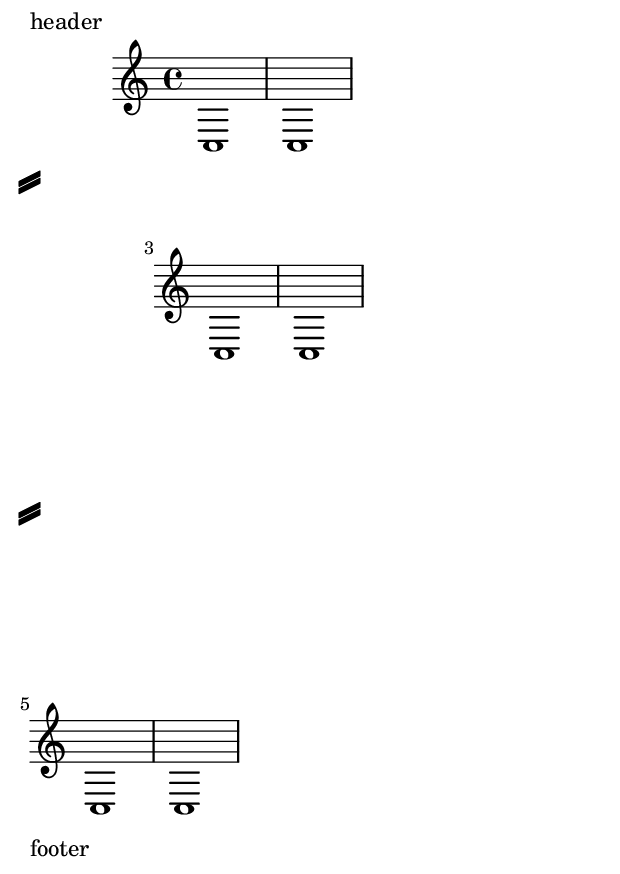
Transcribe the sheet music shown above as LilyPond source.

\version "2.19.60"

\header {
  texidoc = "By setting @code{extra-offset} within the
@code{line-break-system-details} of @code{NonMusicalPaperColumn},
systems may be moved in relation either to their default position on the
printable area of the page or the absolute position specified by
@code{X-offset} or @code{Y-offset} within
@code{line-break-system-details}."

}

#(set-default-paper-size "a6" 'portrait)

\paper {
  indent = 0.0
  oddHeaderMarkup = "header"
  oddFooterMarkup = "footer"
  system-separator-markup = \slashSeparator
  ragged-right = ##t
}

\book {
  \score {
    {
      \overrideProperty
      Score.NonMusicalPaperColumn.line-break-system-details
      #'((extra-offset . (8.0 . 0.0)))
      c1 c1 \break

      \overrideProperty
      Score.NonMusicalPaperColumn.line-break-system-details
      #'((extra-offset . (12.0 . 8.0)))
      c1 c1 \break

      \overrideProperty
      Score.NonMusicalPaperColumn.line-break-system-details
      #'((X-offset . 8.0)
         (Y-offset . 36.0)
         (extra-offset . (-8.0 . 30.0))
      )
      c1 c1
    }
  }
}
